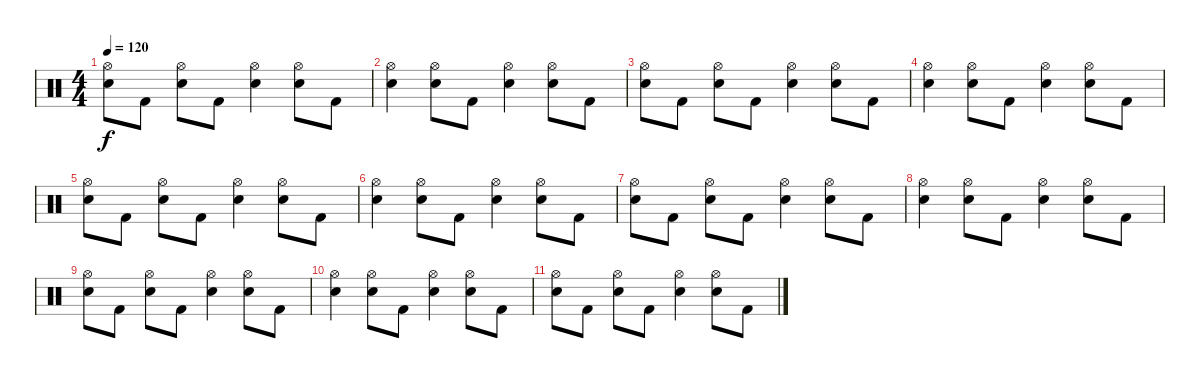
\track "" {instrument percussion}
\staff {score}
\articulation defaults
\ts (4 4)
\tempo 120
\clef neutral
\ks c
("Hi-Hat (open)" "Electric Snare (hit)").8{dy f} "Kick (hit) 2".8 ("Hi-Hat (open)" "Electric Snare (hit)").8 "Kick (hit) 2".8 ("Hi-Hat (open)" "Electric Snare (hit)").4 ("Hi-Hat (open)" "Electric Snare (hit)").8 "Kick (hit) 2".8 |
("Hi-Hat (open)" "Electric Snare (hit)").4 ("Hi-Hat (open)" "Electric Snare (hit)").8 "Kick (hit) 2".8 ("Hi-Hat (open)" "Electric Snare (hit)").4 ("Hi-Hat (open)" "Electric Snare (hit)").8 "Kick (hit) 2".8 |
("Hi-Hat (open)" "Electric Snare (hit)").8 "Kick (hit) 2".8 ("Hi-Hat (open)" "Electric Snare (hit)").8 "Kick (hit) 2".8 ("Hi-Hat (open)" "Electric Snare (hit)").4 ("Hi-Hat (open)" "Electric Snare (hit)").8 "Kick (hit) 2".8 |
("Hi-Hat (open)" "Electric Snare (hit)").4 ("Hi-Hat (open)" "Electric Snare (hit)").8 "Kick (hit) 2".8 ("Hi-Hat (open)" "Electric Snare (hit)").4 ("Hi-Hat (open)" "Electric Snare (hit)").8 "Kick (hit) 2".8 |
("Hi-Hat (open)" "Electric Snare (hit)").8 "Kick (hit) 2".8 ("Hi-Hat (open)" "Electric Snare (hit)").8 "Kick (hit) 2".8 ("Hi-Hat (open)" "Electric Snare (hit)").4 ("Hi-Hat (open)" "Electric Snare (hit)").8 "Kick (hit) 2".8 |
("Hi-Hat (open)" "Electric Snare (hit)").4 ("Hi-Hat (open)" "Electric Snare (hit)").8 "Kick (hit) 2".8 ("Hi-Hat (open)" "Electric Snare (hit)").4 ("Hi-Hat (open)" "Electric Snare (hit)").8 "Kick (hit) 2".8 |
("Hi-Hat (open)" "Electric Snare (hit)").8 "Kick (hit) 2".8 ("Hi-Hat (open)" "Electric Snare (hit)").8 "Kick (hit) 2".8 ("Hi-Hat (open)" "Electric Snare (hit)").4 ("Hi-Hat (open)" "Electric Snare (hit)").8 "Kick (hit) 2".8 |
("Hi-Hat (open)" "Electric Snare (hit)").4 ("Hi-Hat (open)" "Electric Snare (hit)").8 "Kick (hit) 2".8 ("Hi-Hat (open)" "Electric Snare (hit)").4 ("Hi-Hat (open)" "Electric Snare (hit)").8 "Kick (hit) 2".8 |
("Hi-Hat (open)" "Electric Snare (hit)").8 "Kick (hit) 2".8 ("Hi-Hat (open)" "Electric Snare (hit)").8 "Kick (hit) 2".8 ("Hi-Hat (open)" "Electric Snare (hit)").4{volume 12} ("Hi-Hat (open)" "Electric Snare (hit)").8{volume 11} "Kick (hit) 2".8 |
("Hi-Hat (open)" "Electric Snare (hit)").4{volume 9} ("Hi-Hat (open)" "Electric Snare (hit)").8{volume 8} "Kick (hit) 2".8 ("Hi-Hat (open)" "Electric Snare (hit)").4{volume 6} ("Hi-Hat (open)" "Electric Snare (hit)").8{volume 5} "Kick (hit) 2".8 |
("Hi-Hat (open)" "Electric Snare (hit)").8{volume 3} "Kick (hit) 2".8 ("Hi-Hat (open)" "Electric Snare (hit)").8{volume 2} "Kick (hit) 2".8 ("Hi-Hat (open)" "Electric Snare (hit)").4{volume 0} ("Hi-Hat (open)" "Electric Snare (hit)").8 "Kick (hit) 2".8
